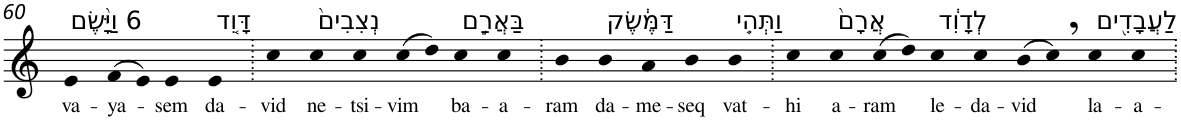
**kern	**text
*part1	*part1
*staff1	*staff1
*I"Piano	*
*I'Pno	*
!!LO:PB:g=z
*clefG2	*
*k[]	*
=60	=60
!LO:TX:a:t=6 וַיָּ֨שֶׂם	!
!	!LO:LY:b
4e	va-
!	!LO:LY:b
(>8f	-ya-
8e)	.
!	!LO:LY:b
4e	-sem
!LO:TX:a:t=דָּוִ֤ד	!
!	!LO:LY:b
4e	da-
=61.	=61.
!	!LO:LY:b
4cc	-vid
!LO:TX:a:t=נְצִבִים֙	!
!	!LO:LY:b
4cc	ne-
!	!LO:LY:b
4cc	-tsi-
!	!LO:LY:b
(>8cc	-vim
8dd)	.
!LO:TX:a:t=בַּאֲרַ֣ם	!
!	!LO:LY:b
4cc	ba-
!	!LO:LY:b
4cc	-a-
=62.	=62.
!	!LO:LY:b
4b	-ram
!LO:TX:a:t=דַּמֶּ֔שֶׂק	!
!	!LO:LY:b
4b	da-
!	!LO:LY:b
4a	-me-
!	!LO:LY:b
4b	-seq
!LO:TX:a:t=וַתְּהִ֤י	!
!	!LO:LY:b
4b	vat-
=63.	=63.
!	!LO:LY:b
4cc	-hi
!LO:TX:a:t=אֲרָם֙	!
!	!LO:LY:b
4cc	a-
!	!LO:LY:b
(>8cc	-ram
8dd)	.
!LO:TX:a:t=לְדָוִ֔ד	!
!	!LO:LY:b
4cc	le-
!	!LO:LY:b
4cc	-da-
!	!LO:LY:b
(>8b	-vid
8cc,)	.
!LO:TX:a:t=לַעֲבָדִ֖ים	!
!	!LO:LY:b
4cc	la-
!	!LO:LY:b
4cc	-a-
=.	=.
*-	*-
